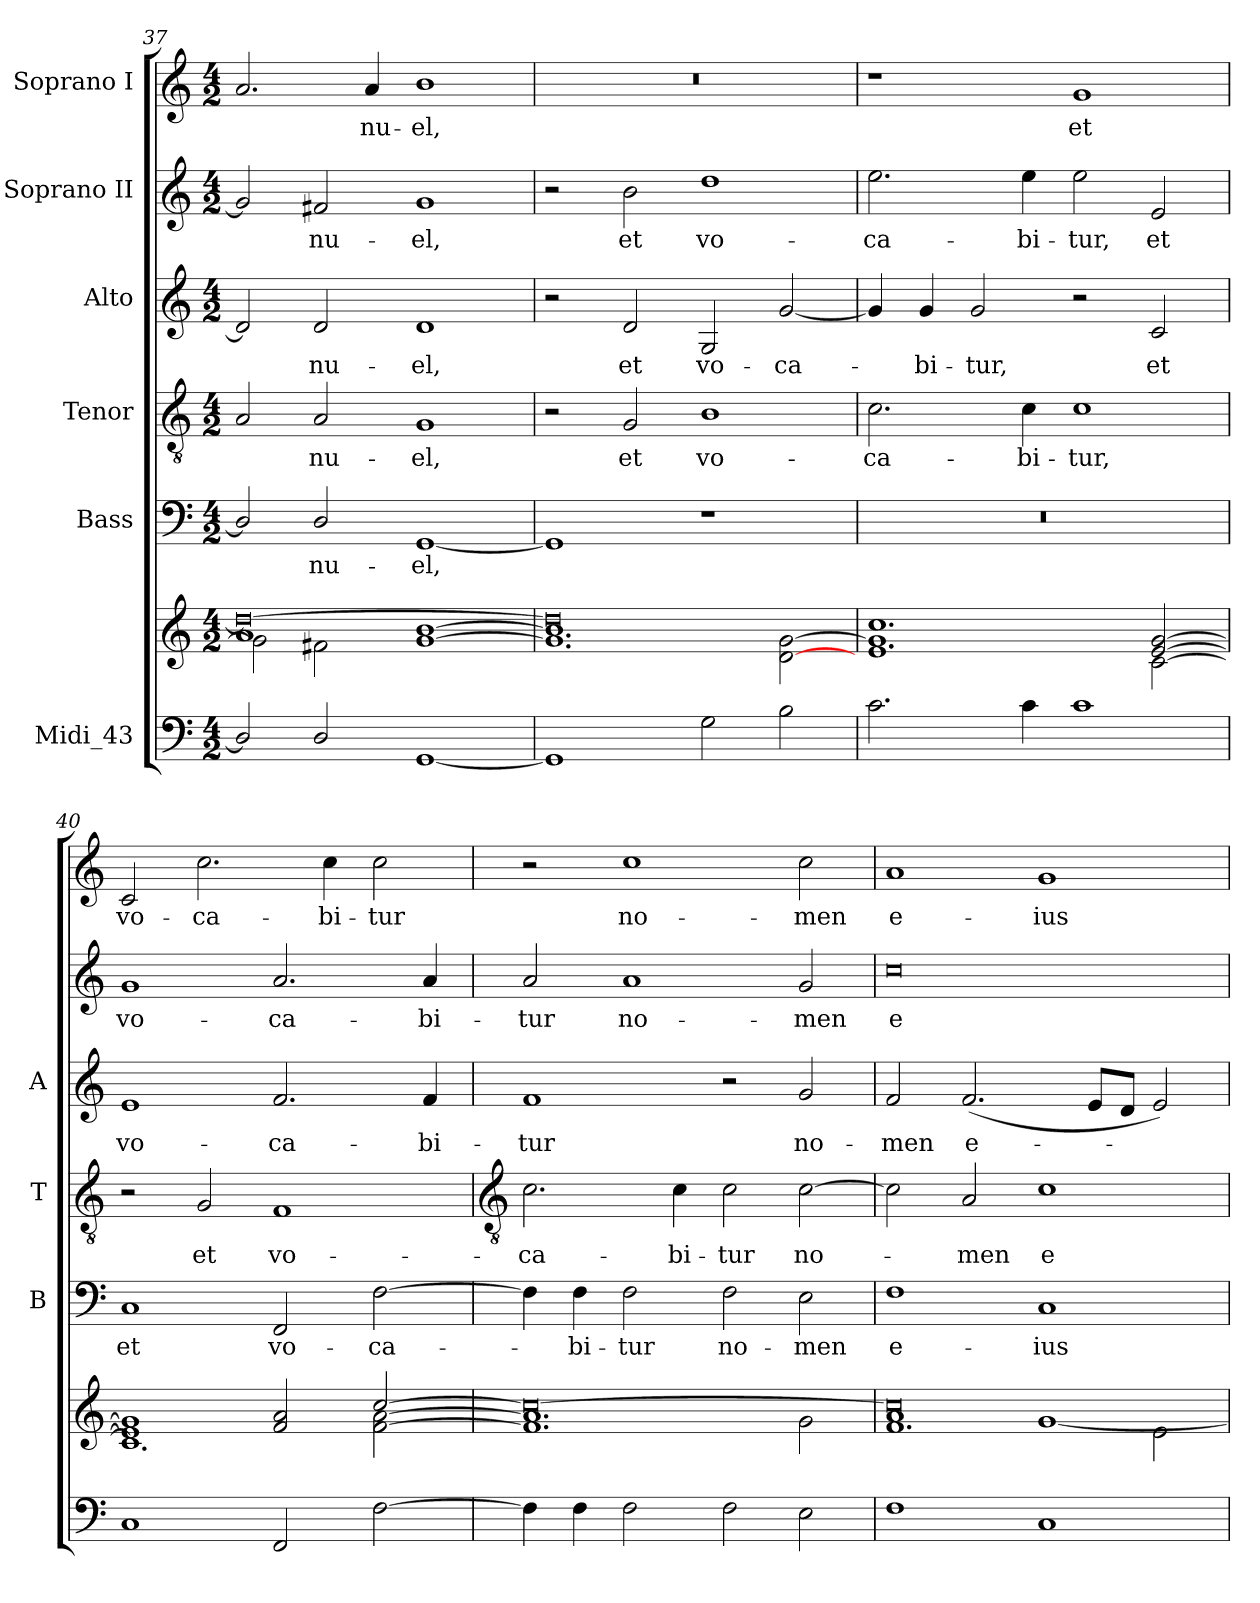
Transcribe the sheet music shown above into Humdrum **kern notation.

**kern	**kern	**kern	**text	**kern	**text	**kern	**text	**kern	**text	**kern	**text
*part6	*part6	*part5	*part5	*part4	*part4	*part3	*part3	*part2	*part2	*part1	*part1
*staff7	*staff6	*staff5	*staff5	*staff4	*staff4	*staff3	*staff3	*staff2	*staff2	*staff1	*staff1
*I"Midi_43	*	*I"Bass	*	*I"Tenor	*	*I"Alto	*	*I"Soprano II	*	*I"Soprano I	*
*	*	*I'B	*	*I'T	*	*I'A	*	*	*	*	*
*clefF4	*clefG2	*clefF4	*	*clefGv2	*	*clefG2	*	*clefG2	*	*clefG2	*
*k[]	*k[]	*k[]	*	*k[]	*	*k[]	*	*k[]	*	*k[]	*
*C:	*C:	*C:	*	*C:	*	*C:	*	*C:	*	*C:	*
*M4/2	*M4/2	*M4/2	*	*M4/2	*	*M4/2	*	*M4/2	*	*M4/2	*
=37	=37	=37	=37	=37	=37	=37	=37	=37	=37	=37	=37
*	*^	*	*	*	*	*	*	*	*	*	*
*	*	*^	*	*	*	*	*	*	*	*	*	*
2D/]	0dd/_	1a/	2g\]	2D/]	.	2A	.	2d]	.	2g]	.	2.a	.
!	!	!	!	!	!LO:LY:b	!	!LO:LY:b	!	!LO:LY:b	!	!LO:LY:b	!	!
2D/	.	.	2f#X\	2D/	nu-	2A	nu-	2d	nu-	2f#X	nu-	.	.
!	!	!	!	!	!	!	!	!	!	!	!	!	!LO:LY:b
.	.	.	.	.	.	.	.	.	.	.	.	4a	nu-
!	!	!	!	!	!LO:LY:b	!	!LO:LY:b	!	!LO:LY:b	!	!LO:LY:b	!	!LO:LY:b
[1GG	.	1ryy	[1g\ [1b\	[1GG	-el,	1G	-el,	1d	-el,	1g	-el,	1b	-el,
=38	=38	=38	=38	=38	=38	=38	=38	=38	=38	=38	=38	=38	=38
1GG]	0dd/]	0ryy	1.g\] 1.b\]	1GG]	.	2r	.	2r	.	2r	.	0r	.
!	!	!	!	!	!	!	!LO:LY:b	!	!LO:LY:b	!	!LO:LY:b	!	!
.	.	.	.	.	.	2G	et	2d	et	2b	et	.	.
!	!	!	!	!	!	!	!LO:LY:b	!	!LO:LY:b	!	!LO:LY:b	!	!
2G	.	.	.	1r	.	1B	vo-	2G	vo-	1dd	vo-	.	.
!	!	!	!	!	!	!	!	!	!LO:LY:b	!	!	!	!
2B	.	.	[2d\ [2g\	.	.	.	.	[2g	-ca-	.	.	.	.
=39	=39	=39	=39	=39	=39	=39	=39	=39	=39	=39	=39	=39	=39
!	!	!	!	!	!	!	!LO:LY:b	!	!	!	!LO:LY:b	!	!
2.c	1.e/ 1.cc/	0ryy	1.g\]	0r	.	2.c	-ca-	4g]	.	2.ee	-ca-	1r	.
!	!	!	!	!	!	!	!	!	!LO:LY:b	!	!	!	!
.	.	.	.	.	.	.	.	4g	bi-	.	.	.	.
!	!	!	!	!	!	!	!	!	!LO:LY:b	!	!	!	!
.	.	.	.	.	.	.	.	2g	-tur,	.	.	.	.
!	!	!	!	!	!	!	!LO:LY:b	!	!	!	!LO:LY:b	!	!
4c	.	.	.	.	.	4c	-bi-	.	.	4ee	-bi-	.	.
!	!	!	!	!	!	!	!LO:LY:b	!	!	!	!LO:LY:b	!	!LO:LY:b
1c	.	.	.	.	.	1c	-tur,	2r	.	2ee	-tur,	1g	et
!	!	!	!	!	!	!	!	!	!LO:LY:b	!	!LO:LY:b	!	!
.	[2e/ [2g/	.	[2c\	.	.	.	.	2c	et	2e	et	.	.
=40	=40	=40	=40	=40	=40	=40	=40	=40	=40	=40	=40	=40	=40
!	!	!	!	!	!LO:LY:b	!	!	!	!LO:LY:b	!	!LO:LY:b	!	!LO:LY:b
1C	1e/] 1g/]	0ryy	1.c\]	1C	et	2r	.	1e	vo-	1g	vo-	2c	vo-
!	!	!	!	!	!	!	!LO:LY:b	!	!	!	!	!	!LO:LY:b
.	.	.	.	.	.	2G	et	.	.	.	.	2.cc	-ca-
!	!	!	!	!	!LO:LY:b	!	!LO:LY:b	!	!LO:LY:b	!	!LO:LY:b	!	!
2FF	2f/ 2a/	.	.	2FF	vo-	1F	vo-	2.f	-ca-	2.a	-ca-	.	.
!	!	!	!	!	!	!	!	!	!	!	!	!	!LO:LY:b
.	.	.	.	.	.	.	.	.	.	.	.	4cc	-bi-
!	!	!	!	!	!LO:LY:b	!	!	!	!	!	!	!	!LO:LY:b
[2F	[2cc/	.	[2f\ [2a\	[2F	-ca-	.	.	.	.	.	.	2cc	-tur
!	!	!	!	!	!	!	!	!	!LO:LY:b	!	!LO:LY:b	!	!
.	.	.	.	.	.	.	.	4f	-bi-	4a	-bi-	.	.
!!LO:LB:g=z
=41	=41	=41	=41	=41	=41	=41	=41	=41	=41	=41	=41	=41	=41
*	*	*	*	*	*	*clefGv2	*	*	*	*	*	*	*
!	!	!	!	!	!	!	!LO:LY:b	!	!LO:LY:b	!	!LO:LY:b	!	!
4F]	0cc/_	0ryy	1.f\] 1.a\]	4F]	.	2.c	-ca-	1f	-tur	2a	-tur	2r	.
!	!	!	!	!	!LO:LY:b	!	!	!	!	!	!	!	!
4F	.	.	.	4F	bi-	.	.	.	.	.	.	.	.
!	!	!	!	!	!LO:LY:b	!	!	!	!	!	!LO:LY:b	!	!LO:LY:b
2F	.	.	.	2F	-tur	.	.	.	.	1a	no-	1cc	no-
!	!	!	!	!	!	!	!LO:LY:b	!	!	!	!	!	!
.	.	.	.	.	.	4c	-bi-	.	.	.	.	.	.
!	!	!	!	!	!LO:LY:b	!	!LO:LY:b	!	!	!	!	!	!
2F	.	.	.	2F	no-	2c	-tur	2r	.	.	.	.	.
!	!	!	!	!	!LO:LY:b	!	!LO:LY:b	!	!LO:LY:b	!	!LO:LY:b	!	!LO:LY:b
2E	.	.	2g\	2E	-men	[2c	no-	2g	no-	2g	-men	2cc	-men
=42	=42	=42	=42	=42	=42	=42	=42	=42	=42	=42	=42	=42	=42
!	!	!	!	!	!LO:LY:b	!	!	!	!LO:LY:b	!	!LO:LY:b	!	!LO:LY:b
1F	0cc/]	1a/	1.f\	1F	e-	2c]	.	2f	-men	0cc	e-	1a	e-
!	!	!	!	!	!	!	!LO:LY:b	!	!LO:LY:b	!	!	!	!
.	.	.	.	.	.	2A	men	(<2.f	e-	.	.	.	.
!	!	!	!	!	!LO:LY:b	!	!LO:LY:b	!	!	!	!	!	!LO:LY:b
1C	.	[1g/	.	1C	-ius	1c	e-	.	.	.	.	1g	-ius
.	.	.	.	.	.	.	.	8eL	.	.	.	.	.
.	.	.	.	.	.	.	.	8dJ	.	.	.	.	.
.	.	.	2e\	.	.	.	.	2e)	.	.	.	.	.
*	*v	*v	*v	*	*	*	*	*	*	*	*	*	*
=	=	=	=	=	=	=	=	=	=	=	=
*-	*-	*-	*-	*-	*-	*-	*-	*-	*-	*-	*-
